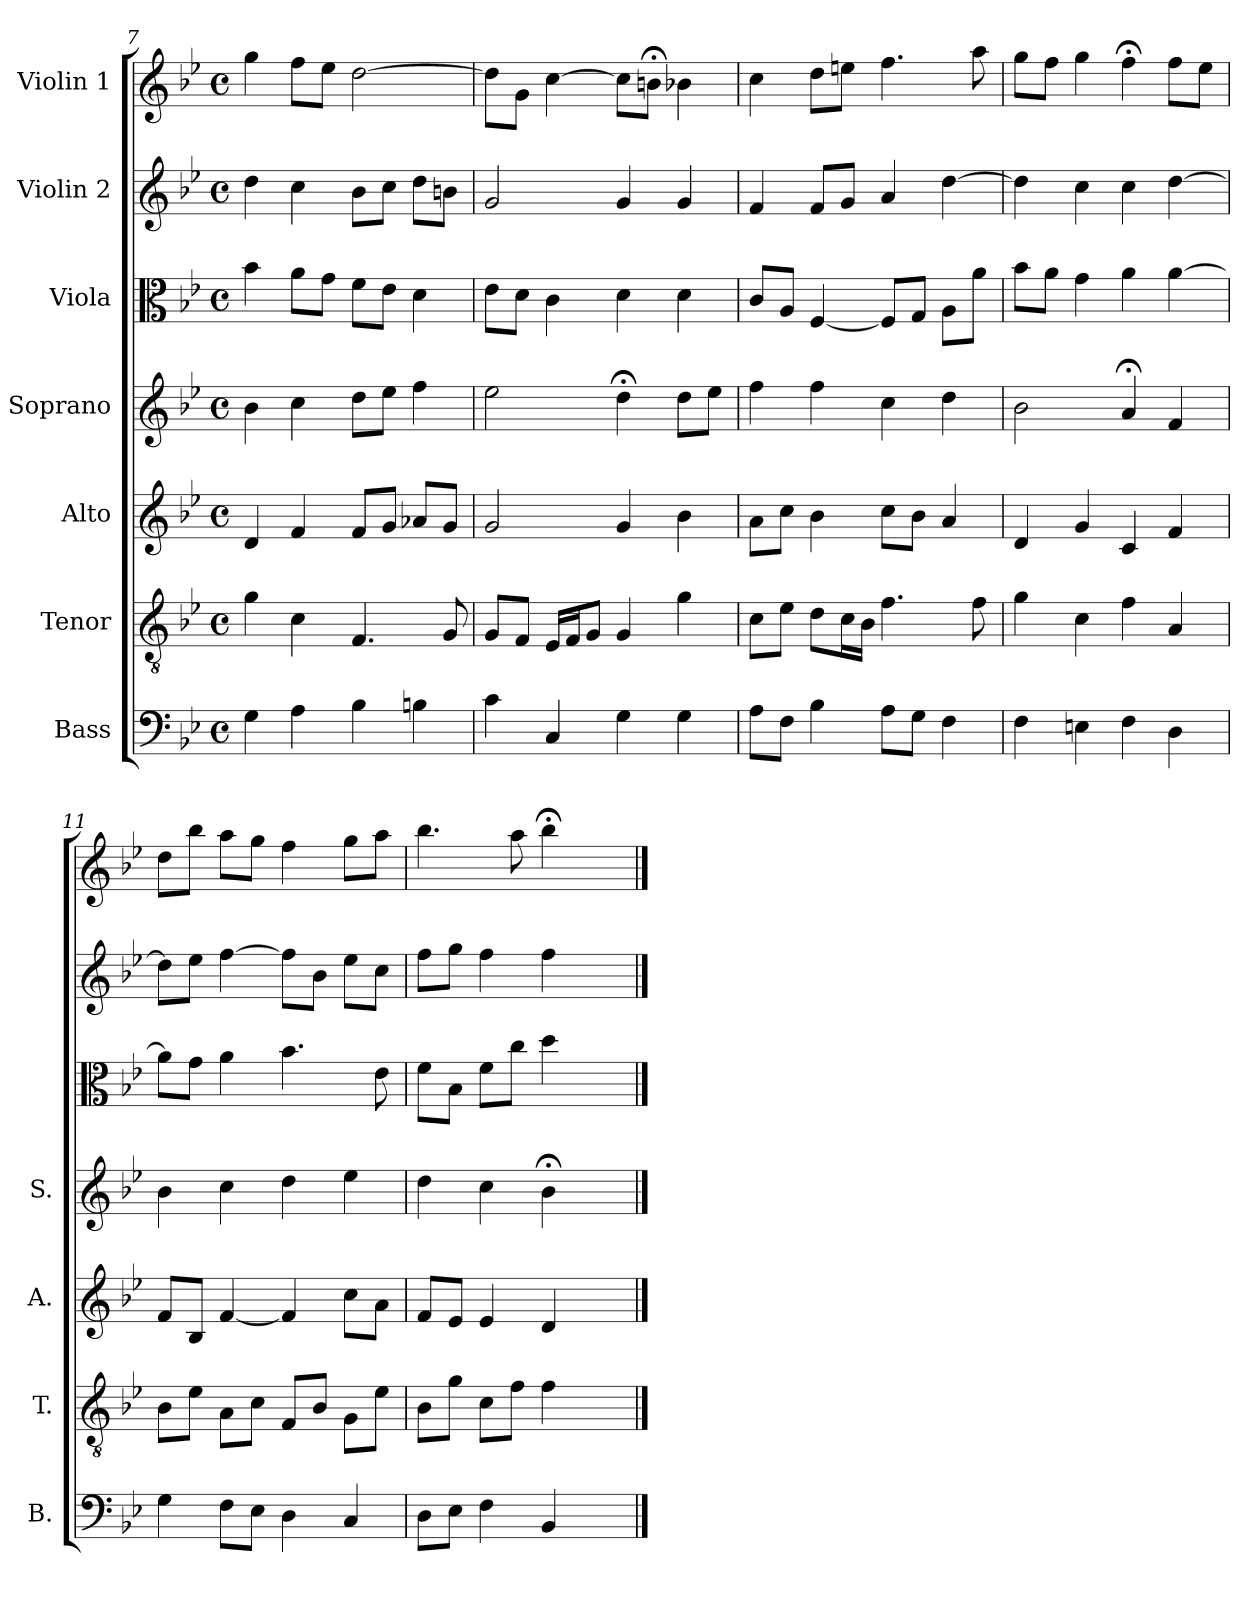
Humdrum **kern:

**kern	**kern	**kern	**kern	**kern	**kern	**kern
*part7	*part6	*part5	*part4	*part3	*part2	*part1
*staff7	*staff6	*staff5	*staff4	*staff3	*staff2	*staff1
*I"Bass	*I"Tenor	*I"Alto	*I"Soprano	*I"Viola	*I"Violin 2	*I"Violin 1
*I'B.	*I'T.	*I'A.	*I'S.	*	*	*
!!LO:PB:g=z
*clefF4	*clefGv2	*clefG2	*clefG2	*clefC3	*clefG2	*clefG2
*k[b-e-]	*k[b-e-]	*k[b-e-]	*k[b-e-]	*k[b-e-]	*k[b-e-]	*k[b-e-]
*B-:	*B-:	*B-:	*B-:	*B-:	*B-:	*B-:
*M4/4	*M4/4	*M4/4	*M4/4	*M4/4	*M4/4	*M4/4
*met(c)	*met(c)	*met(c)	*met(c)	*met(c)	*met(c)	*met(c)
=7	=7	=7	=7	=7	=7	=7
4G\	4g\	4d/	4b-\	4b-\	4dd\	4gg\
4A\	4c\	4f/	4cc\	8a\L	4cc\	8ff\L
.	.	.	.	8g\J	.	8ee-\J
4B-\	4.F/	8f/L	8dd\L	8f\L	8b-\L	[2dd\
.	.	8g/J	8ee-\J	8e-\J	8cc\J	.
4Bn\	.	8a-X/L	4ff\	4d\	8dd\L	.
.	8G/	8g/J	.	.	8bn\J	.
=8	=8	=8	=8	=8	=8	=8
4c\	8G/L	2g/	2ee-\	8e-\L	2g/	8dd\L]
.	8F/J	.	.	8d\J	.	8g\J
4C/	16E-/LL	.	.	4c\	.	[4cc\
.	16F/J	.	.	.	.	.
.	8G/J	.	.	.	.	.
4G\	4G/	4g/	4dd;<\	4d\	4g/	8cc\L]
.	.	.	.	.	.	8bn;<\J
4G\	4g\	4b-\	8dd\L	4d\	4g/	4b-X\
.	.	.	8ee-\J	.	.	.
=9	=9	=9	=9	=9	=9	=9
8A\L	8c\L	8a\L	4ff\	8c/L	4f/	4cc\
8F\J	8e-\J	8cc\J	.	8A/J	.	.
4B-\	8d\L	4b-\	4ff\	[4F/	8f/L	8dd\L
.	16c\L	.	.	.	8g/J	8een\J
.	16B-\JJ	.	.	.	.	.
8A\L	4.f\	8cc\L	4cc\	8F/L]	4a/	4.ff\
8G\J	.	8b-\J	.	8G/J	.	.
4F\	.	4a/	4dd\	8A\L	[4dd\	.
.	8f\	.	.	8a\J	.	8aa\
!!LO:LB:g=z
=10	=10	=10	=10	=10	=10	=10
4F\	4g\	4d/	2b-\	8b-\L	4dd\]	8gg\L
.	.	.	.	8a\J	.	8ff\J
4En\	4c\	4g/	.	4g\	4cc\	4gg\
4F\	4f\	4c/	4a;</	4a\	4cc\	4ff;<\
4D\	4A/	4f/	4f/	[4a\	[4dd\	8ff\L
.	.	.	.	.	.	8ee-\J
=11	=11	=11	=11	=11	=11	=11
4G\	8B-\L	8f/L	4b-\	8a\L]	8dd\L]	8dd\L
.	8e-\J	8B-/J	.	8g\J	8ee-\J	8bb-\J
8F\L	8A\L	[4f/	4cc\	4a\	[4ff\	8aa\L
8E-\J	8c\J	.	.	.	.	8gg\J
4D\	8F/L	4f/]	4dd\	4.b-\	8ff\L]	4ff\
.	8B-/J	.	.	.	8b-\J	.
4C/	8G\L	8cc\L	4ee-\	.	8ee-\L	8gg\L
.	8e-\J	8a\J	.	8e-\	8cc\J	8aa\J
=12	=12	=12	=12	=12	=12	=12
8D\L	8B-\L	8f/L	4dd\	8f\L	8ff\L	4.bb-\
8E-\J	8g\J	8e-/J	.	8B-\J	8gg\J	.
4F\	8c\L	4e-/	4cc\	8f\L	4ff\	.
.	8f\J	.	.	8cc\J	.	8aa\
4BB-/	4f\	4d/	4b-;<\	4dd\	4ff\	4bb-;<\
4ryy	4ryy	4ryy	4ryy	4ryy	4ryy	4ryy
==	==	==	==	==	==	==
*-	*-	*-	*-	*-	*-	*-
